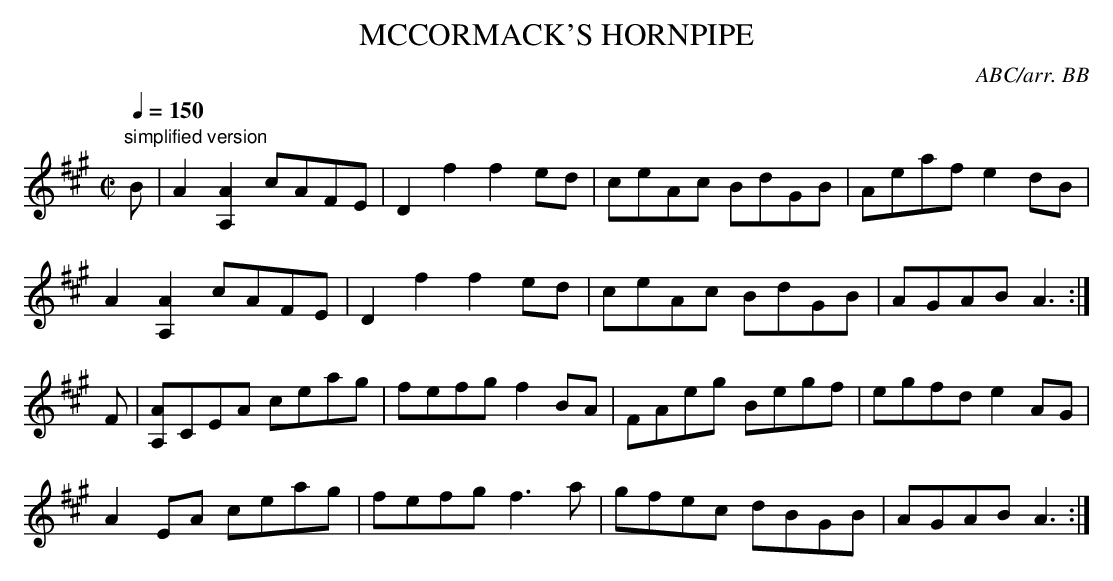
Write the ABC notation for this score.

X:1
T:MCCORMACK'S HORNPIPE
C:ABC/arr. BB
Q:1/4=150
L:1/8
M:C|
K:A % source key = Bb
"simplified version"
B|A2[A,2A2] cAFE|D2f2 f2ed|ceAc BdGB|Aeaf e2dB|
A2[A,2A2]cAFE|D2 f2 f2 ed|ceAc BdGB|AGAB A3 :|
F|[AA,]CEA ceag|fefg f2BA|FAeg Begf|egfd e2AG|
A2EA ceag|fefg f3 a|gfec dBGB|AGAB A3 :|
